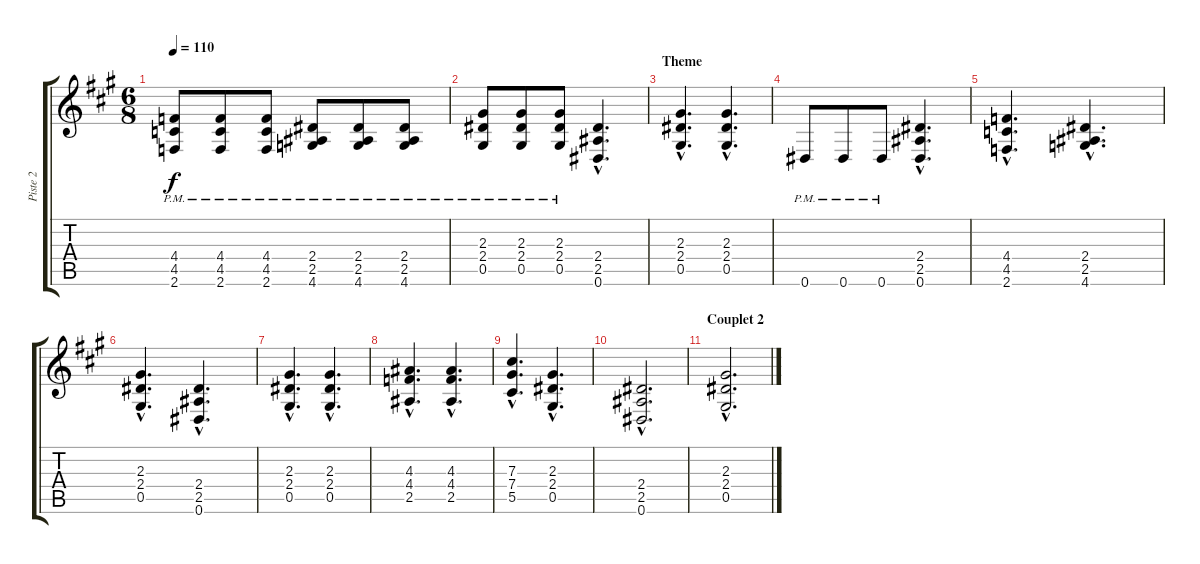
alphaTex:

\track ("Piste 2" "Piste 2") {instrument distortionguitar}
\staff {score tabs}
\tuning (Eb4 Bb3 Gb3 Db3 Ab2 Eb2) {hide}
\ts (6 8)
\tempo 110
\clef g2
\ks a
(4.4{pm} 4.5{pm} 2.6{pm}).8{dy f} (4.4{pm} 4.5{pm} 2.6{pm}).8 (4.4{pm} 4.5{pm} 2.6{pm}).8 (2.4{pm} 2.5{pm} 4.6{pm}).8 (2.4{pm} 2.5{pm} 4.6{pm}).8 (2.4{pm} 2.5{pm} 4.6{pm}).8 |
(2.3{pm} 2.4{pm} 0.5{pm}).8 (2.3{pm} 2.4{pm} 0.5{pm}).8 (2.3{pm} 2.4{pm} 0.5{pm}).8 (2.4{hac} 2.5{hac} 0.6{hac}).4{d} |
\section ("" "Theme")
(2.3{hac} 2.4{hac} 0.5{hac}).4{d} (2.3{hac} 2.4{hac} 0.5{hac}).4{d} |
0.6{pm}.8 0.6{pm}.8 0.6{pm}.8 (2.4{hac} 2.5{hac} 0.6{hac}).4{d} |
(4.4{hac} 4.5{hac} 2.6{hac}).4{d} (2.4{hac} 2.5{hac} 4.6{hac}).4{d} |
(2.3{hac} 2.4{hac} 0.5{hac}).4{d} (2.4{hac} 2.5{hac} 0.6{hac}).4{d} |
(2.3{hac} 2.4{hac} 0.5{hac}).4{d} (2.3{hac} 2.4{hac} 0.5{hac}).4{d} |
(4.3{hac} 4.4{hac} 2.5{hac}).4{d} (4.3{hac} 4.4{hac} 2.5{hac}).4{d} |
(7.3{hac} 7.4{hac} 5.5{hac}).4{d} (2.3{hac} 2.4{hac} 0.5{hac}).4{d} |
(2.4{hac} 2.5{hac} 0.6{hac}).2{d} |
\section ("" "Couplet 2")
(2.3{hac} 2.4{hac} 0.5{hac}).2{d}
